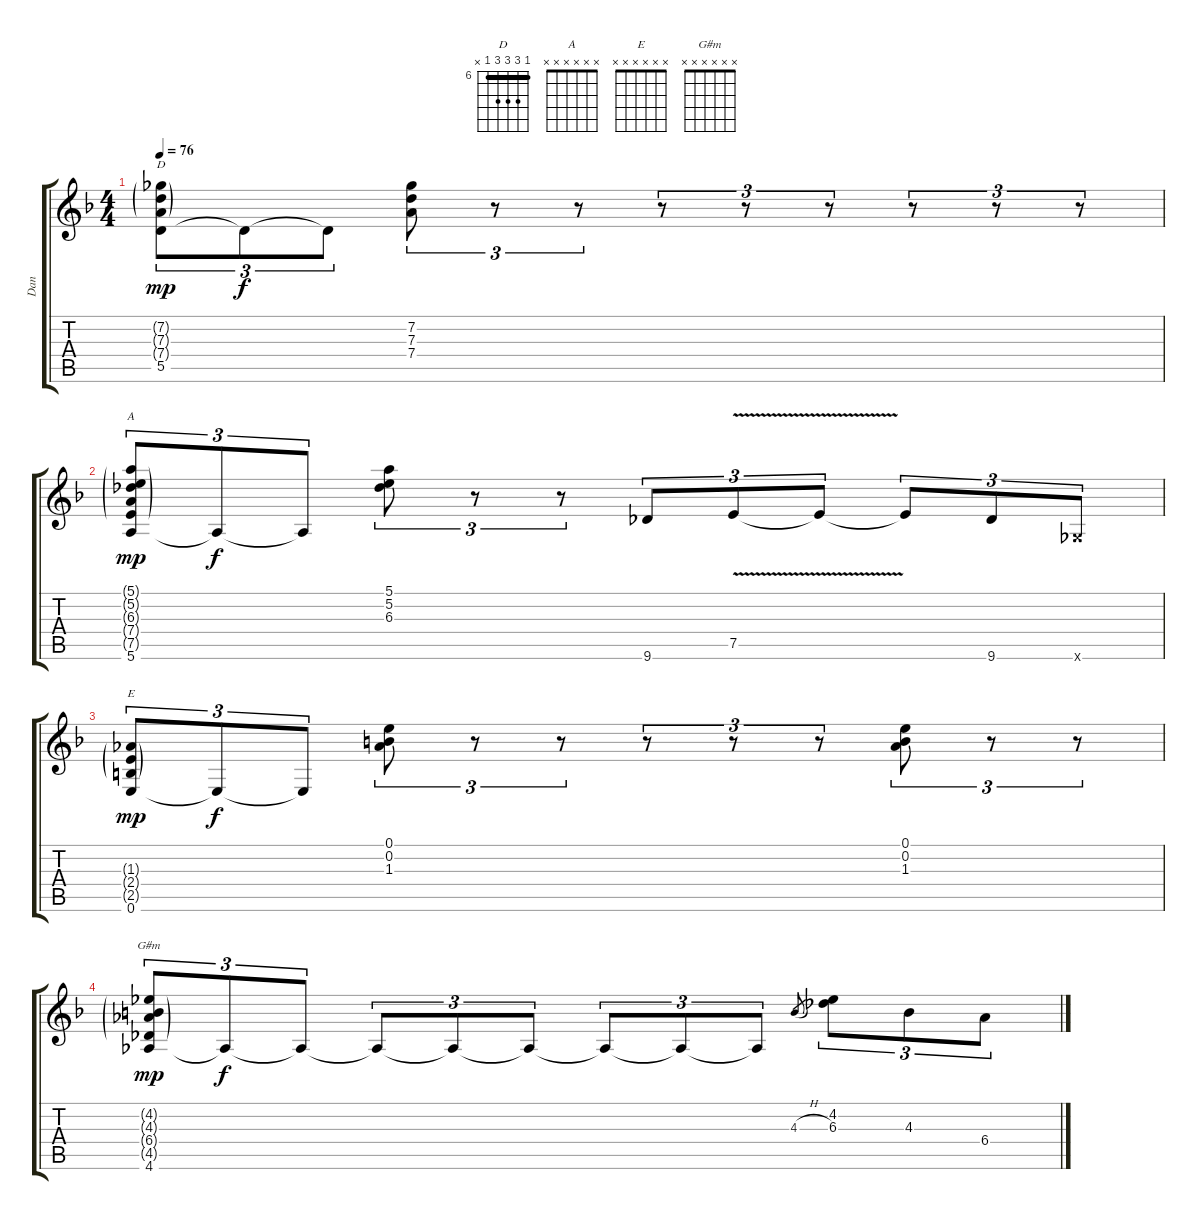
\track ("Dan" "Dan") {instrument electricguitarclean}
\staff {score tabs}
\tuning (E4 B3 G3 D3 A2 E2) {hide}
\chord ("D" 6 8 8 8 6 x) {firstfret 6 barre 6}
\chord ("A" x x x x x x)
\chord ("E" x x x x x x)
\chord ("G#m" x x x x x x)
\ts (4 4)
\tempo 76
\clef g2
\ks f
(7.2{g} 7.3{g} 7.4{g} 5.5).8{tu (3 2) ch "D" dy mp} 5.5{t}.8{tu (3 2) dy f} 5.5{t}.8{tu (3 2)} (7.2 7.3 7.4).8{tu (3 2)} r.8{tu (3 2)} r.8{tu (3 2)} r.8{tu (3 2)} r.8{tu (3 2)} r.8{tu (3 2)} r.8{tu (3 2)} r.8{tu (3 2)} r.8{tu (3 2)} |
(5.1{g} 5.2{g} 6.3{g} 7.4{g} 7.5{g} 5.6).8{tu (3 2) ch "A" dy mp} 5.6{t}.8{tu (3 2) dy f} 5.6{t}.8{tu (3 2)} (5.1 5.2 6.3).8{tu (3 2)} r.8{tu (3 2)} r.8{tu (3 2)} 9.6.8{tu (3 2)} 7.5{v}.8{tu (3 2)} 7.5{t}.8{tu (3 2)} 7.5{t}.8{tu (3 2)} 9.6.8{tu (3 2)} 2.6{x}.8{tu (3 2)} |
(1.3{g} 2.4{g} 2.5{g} 0.6).8{tu (3 2) ch "E" dy mp} 0.6{t}.8{tu (3 2) dy f} 0.6{t}.8{tu (3 2)} (0.1 0.2 1.3).8{tu (3 2)} r.8{tu (3 2)} r.8{tu (3 2)} r.8{tu (3 2)} r.8{tu (3 2)} r.8{tu (3 2)} (0.1 0.2 1.3).8{tu (3 2)} r.8{tu (3 2)} r.8{tu (3 2)} |
(4.2{g} 4.3{g} 6.4{g} 4.5{g} 4.6).8{tu (3 2) ch "G#m" dy mp} 4.6{t}.8{tu (3 2) dy f} 4.6{t}.8{tu (3 2)} 4.6{t}.8{tu (3 2)} 4.6{t}.8{tu (3 2)} 4.6{t}.8{tu (3 2)} 4.6{t}.8{tu (3 2)} 4.6{t}.8{tu (3 2)} 4.6{t}.8{tu (3 2)} 4.3{h}.8{gr} (4.2 6.3).8{tu (3 2)} 4.3.8{tu (3 2)} 6.4.8{tu (3 2)}
